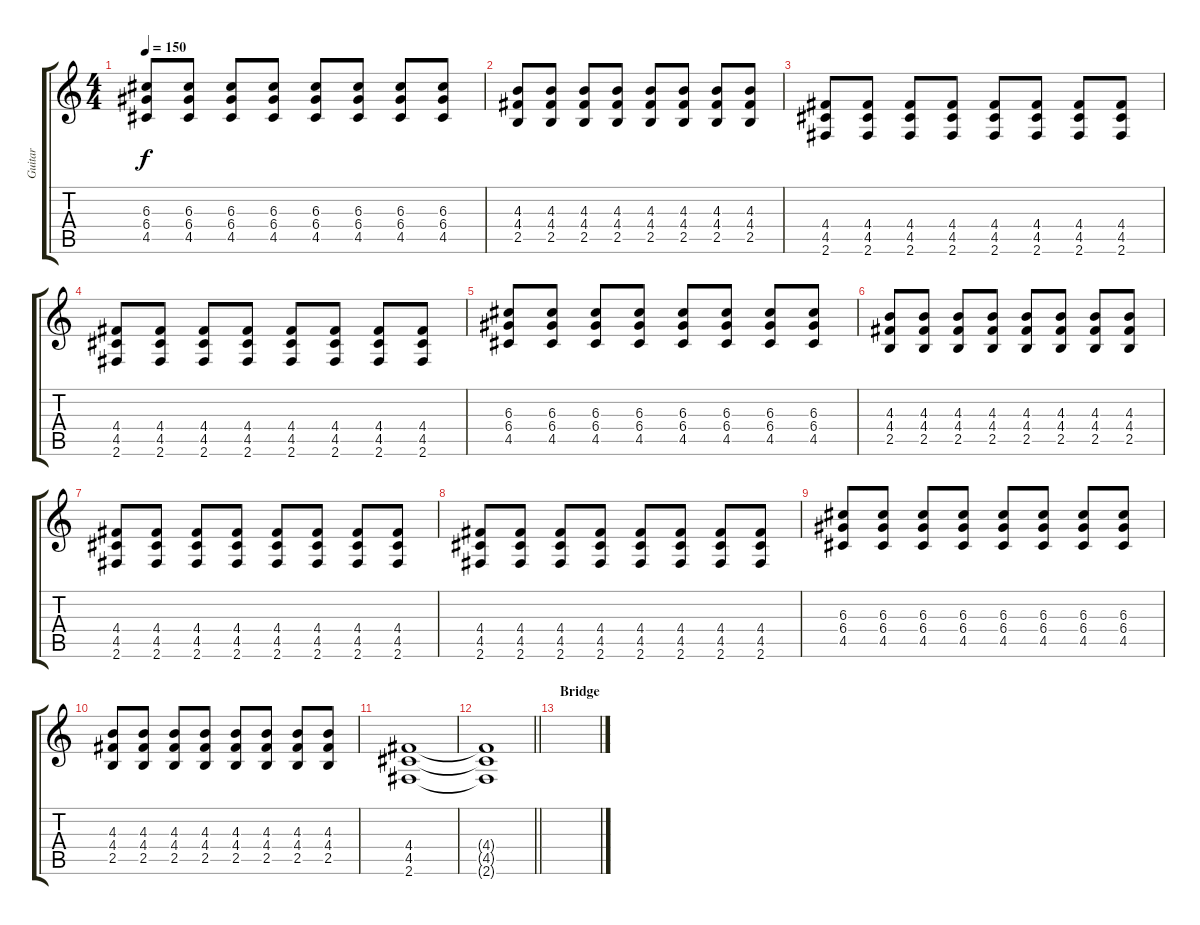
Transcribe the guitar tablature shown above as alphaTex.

\track ("Guitar" "Guitar") {instrument electricguitarclean}
\staff {score tabs}
\tuning (E4 B3 G3 D3 A2 E2) {hide}
\ts (4 4)
\tempo 150
\clef g2
\ks c
(6.3 6.4 4.5).8{dy f} (6.3 6.4 4.5).8 (6.3 6.4 4.5).8 (6.3 6.4 4.5).8 (6.3 6.4 4.5).8 (6.3 6.4 4.5).8 (6.3 6.4 4.5).8 (6.3 6.4 4.5).8 |
(4.3 4.4 2.5).8 (4.3 4.4 2.5).8 (4.3 4.4 2.5).8 (4.3 4.4 2.5).8 (4.3 4.4 2.5).8 (4.3 4.4 2.5).8 (4.3 4.4 2.5).8 (4.3 4.4 2.5).8 |
(4.4 4.5 2.6).8 (4.4 4.5 2.6).8 (4.4 4.5 2.6).8 (4.4 4.5 2.6).8 (4.4 4.5 2.6).8 (4.4 4.5 2.6).8 (4.4 4.5 2.6).8 (4.4 4.5 2.6).8 |
(4.4 4.5 2.6).8 (4.4 4.5 2.6).8 (4.4 4.5 2.6).8 (4.4 4.5 2.6).8 (4.4 4.5 2.6).8 (4.4 4.5 2.6).8 (4.4 4.5 2.6).8 (4.4 4.5 2.6).8 |
(6.3 6.4 4.5).8 (6.3 6.4 4.5).8 (6.3 6.4 4.5).8 (6.3 6.4 4.5).8 (6.3 6.4 4.5).8 (6.3 6.4 4.5).8 (6.3 6.4 4.5).8 (6.3 6.4 4.5).8 |
(4.3 4.4 2.5).8 (4.3 4.4 2.5).8 (4.3 4.4 2.5).8 (4.3 4.4 2.5).8 (4.3 4.4 2.5).8 (4.3 4.4 2.5).8 (4.3 4.4 2.5).8 (4.3 4.4 2.5).8 |
(4.4 4.5 2.6).8 (4.4 4.5 2.6).8 (4.4 4.5 2.6).8 (4.4 4.5 2.6).8 (4.4 4.5 2.6).8 (4.4 4.5 2.6).8 (4.4 4.5 2.6).8 (4.4 4.5 2.6).8 |
(4.4 4.5 2.6).8 (4.4 4.5 2.6).8 (4.4 4.5 2.6).8 (4.4 4.5 2.6).8 (4.4 4.5 2.6).8 (4.4 4.5 2.6).8 (4.4 4.5 2.6).8 (4.4 4.5 2.6).8 |
(6.3 6.4 4.5).8 (6.3 6.4 4.5).8 (6.3 6.4 4.5).8 (6.3 6.4 4.5).8 (6.3 6.4 4.5).8 (6.3 6.4 4.5).8 (6.3 6.4 4.5).8 (6.3 6.4 4.5).8 |
(4.3 4.4 2.5).8 (4.3 4.4 2.5).8 (4.3 4.4 2.5).8 (4.3 4.4 2.5).8 (4.3 4.4 2.5).8 (4.3 4.4 2.5).8 (4.3 4.4 2.5).8 (4.3 4.4 2.5).8 |
(4.4 4.5 2.6).1 |
\barLineRight lightlight
(4.4{t} 4.5{t} 2.6{t}).1 |
\section ("" "Bridge")
